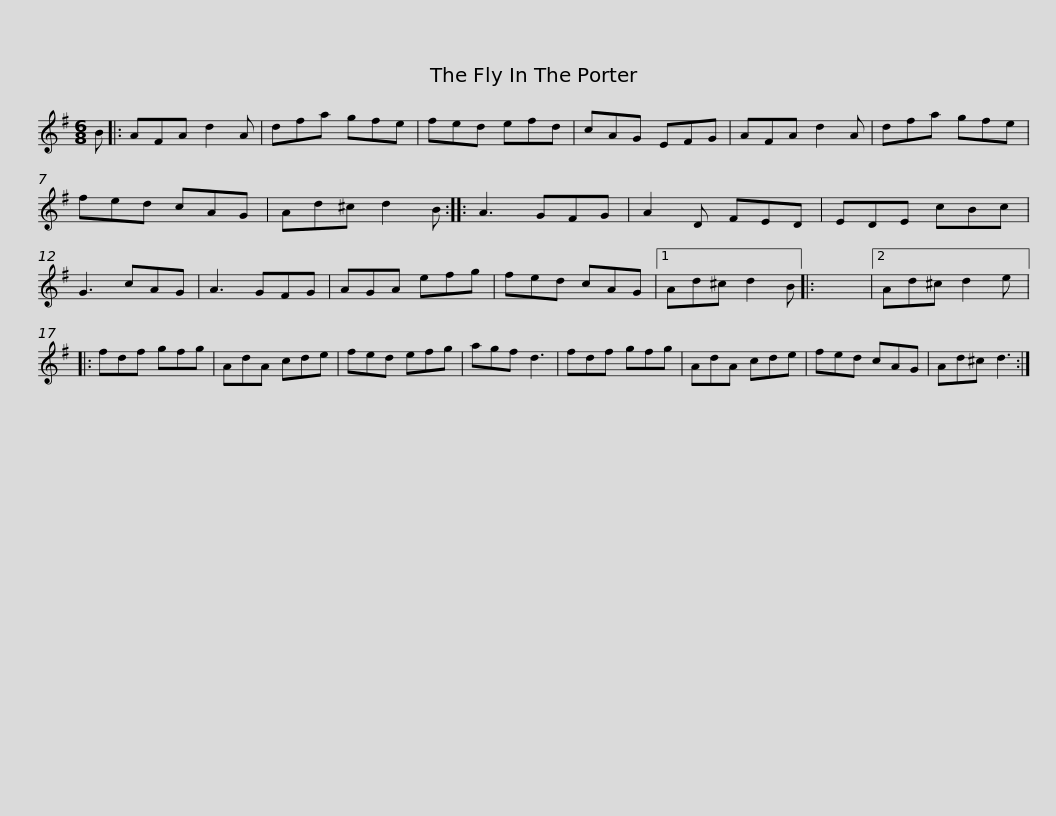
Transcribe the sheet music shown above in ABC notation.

X:1
L:1/8
M:6/8
I:linebreak $
K:G
V:1 treble
V:1
 B |: AFA d2 A | dfa gfe | fed efd | cAG EFG | %5
 AFA d2 A | dfa gfe | fed cAG |$ Ad^c d2 B :: A3 GFG | %10
 A2 D FED | EDE cBc | G3 cAG | A3 GFG | AGA efg | %15
 fed cAG |1$ Ad^c d2 B |: x6 |2 Ad^c d2 e |: fdf gfg | %20
 AdA cde | fed efg | agf d3 | fdf gfg |$ AdA cde | %25
 fed cAG | Ad^c d3 :| %27
